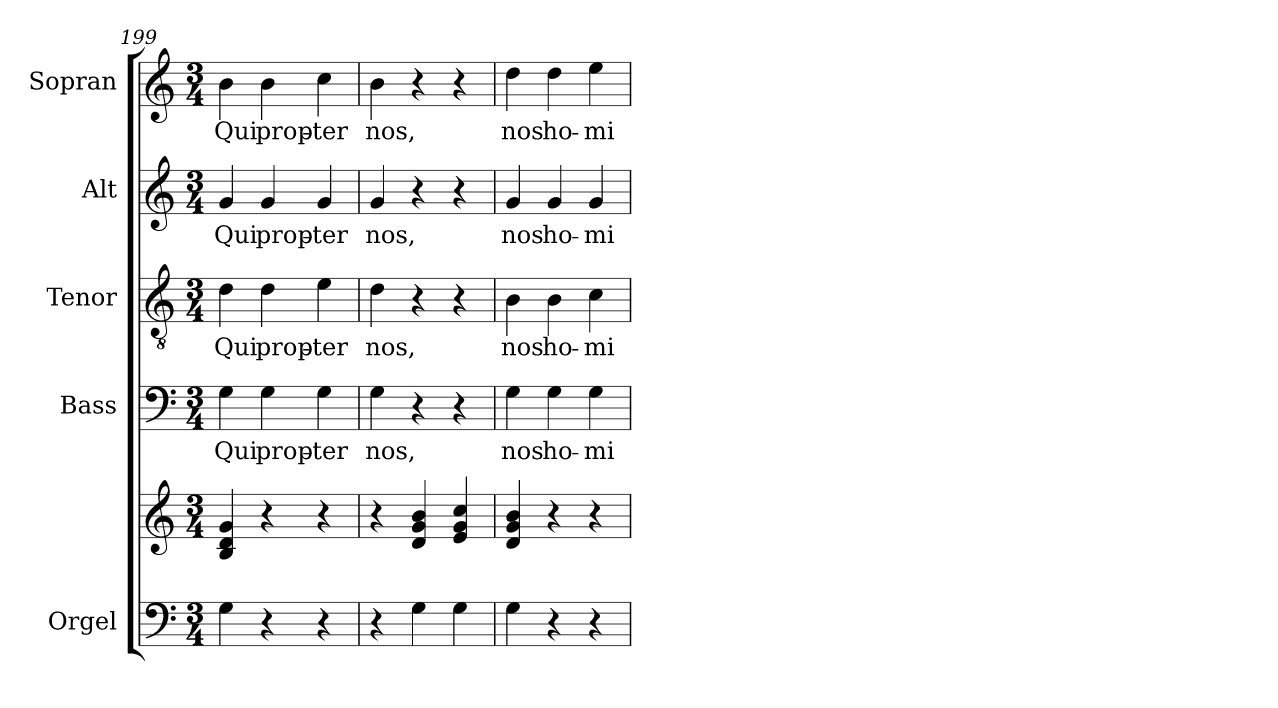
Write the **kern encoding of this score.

**kern	**kern	**kern	**text	**kern	**text	**kern	**text	**kern	**text
*part5	*part5	*part4	*part4	*part3	*part3	*part2	*part2	*part1	*part1
*staff6	*staff5	*staff4	*staff4	*staff3	*staff3	*staff2	*staff2	*staff1	*staff1
*I"Orgel	*	*I"Bass	*	*I"Tenor	*	*I"Alt	*	*I"Sopran	*
*I'Org.	*	*I'B.	*	*I'T.	*	*I'A.	*	*I'S.	*
*clefF4	*clefG2	*clefF4	*	*clefGv2	*	*clefG2	*	*clefG2	*
*k[]	*k[]	*k[]	*	*k[]	*	*k[]	*	*k[]	*
*C:	*C:	*C:	*	*C:	*	*C:	*	*C:	*
*M3/4	*M3/4	*M3/4	*	*M3/4	*	*M3/4	*	*M3/4	*
=199	=199	=199	=199	=199	=199	=199	=199	=199	=199
!	!	!	!LO:LY:b	!	!LO:LY:b	!	!LO:LY:b	!	!LO:LY:b
4G\	4B/ 4d/ 4g/	4G\	Qui	4d\	Qui	4g/	Qui	4b\	Qui
!	!	!	!LO:LY:b	!	!LO:LY:b	!	!LO:LY:b	!	!LO:LY:b
4r	4r	4G\	prop-	4d\	prop-	4g/	prop-	4b\	prop-
!	!	!	!LO:LY:b	!	!LO:LY:b	!	!LO:LY:b	!	!LO:LY:b
4r	4r	4G\	-ter	4e\	-ter	4g/	-ter	4cc\	-ter
=200	=200	=200	=200	=200	=200	=200	=200	=200	=200
!	!	!	!LO:LY:b	!	!LO:LY:b	!	!LO:LY:b	!	!LO:LY:b
4r	4r	4G\	nos,	4d\	nos,	4g/	nos,	4b\	nos,
4G\	4d/ 4g/ 4b/	4r	.	4r	.	4r	.	4r	.
4G\	4e/ 4g/ 4cc/	4r	.	4r	.	4r	.	4r	.
=201	=201	=201	=201	=201	=201	=201	=201	=201	=201
!	!	!	!LO:LY:b	!	!LO:LY:b	!	!LO:LY:b	!	!LO:LY:b
4G\	4d/ 4g/ 4b/	4G\	nos	4B\	nos	4g/	nos	4dd\	nos
!	!	!	!LO:LY:b	!	!LO:LY:b	!	!LO:LY:b	!	!LO:LY:b
4r	4r	4G\	ho-	4B\	ho-	4g/	ho-	4dd\	ho-
!	!	!	!LO:LY:b	!	!LO:LY:b	!	!LO:LY:b	!	!LO:LY:b
4r	4r	4G\	-mi-	4c\	-mi-	4g/	-mi-	4ee\	-mi-
=	=	=	=	=	=	=	=	=	=
*-	*-	*-	*-	*-	*-	*-	*-	*-	*-
